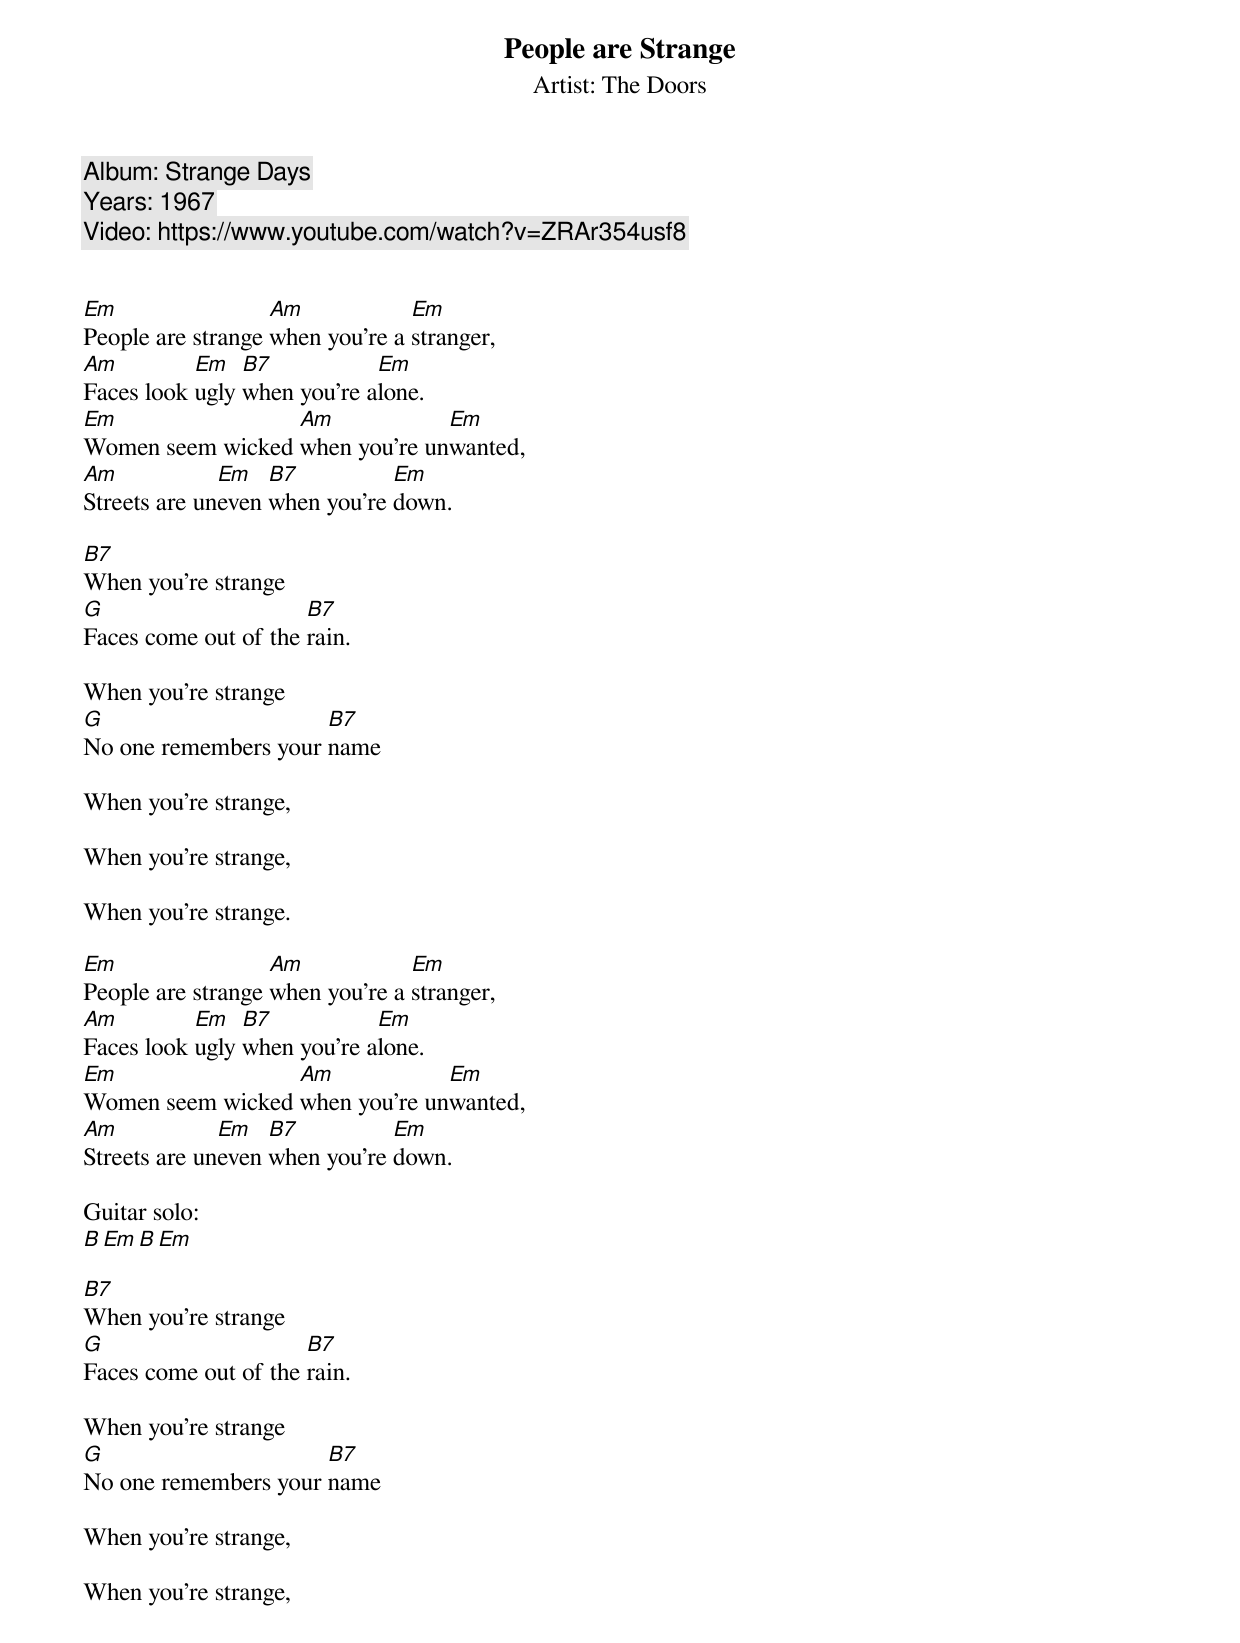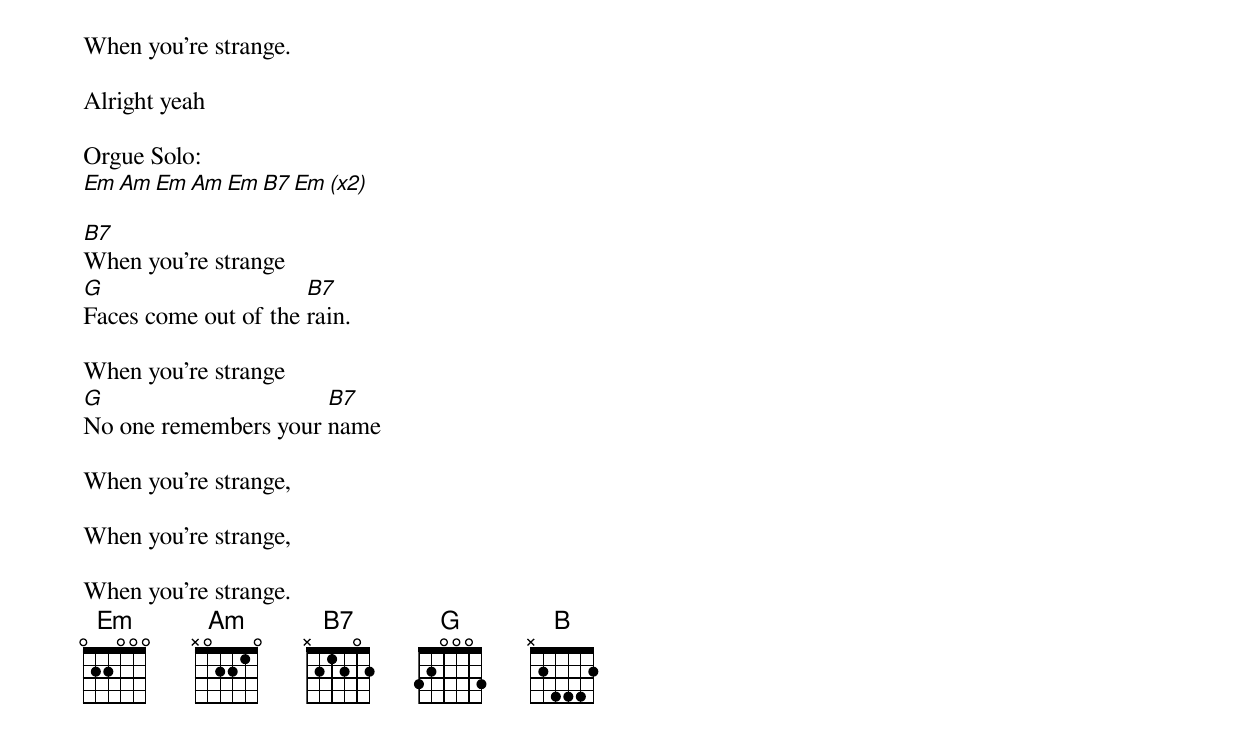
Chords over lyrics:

People are Strange
Artist: The Doors
Album: Strange Days
Years: 1967
Video: https://www.youtube.com/watch?v=ZRAr354usf8


Em                 Am            Em
People are strange when you're a stranger,
Am         Em   B7           Em
Faces look ugly when you're alone.
Em                Am            Em
Women seem wicked when you're unwanted,
Am            Em   B7          Em
Streets are uneven when you're down.

B7
When you're strange
G                     B7
Faces come out of the rain.

When you're strange
G                     B7
No one remembers your name

When you're strange,

When you're strange,

When you're strange.

Em                 Am            Em
People are strange when you're a stranger,
Am         Em   B7           Em
Faces look ugly when you're alone.
Em                Am            Em
Women seem wicked when you're unwanted,
Am            Em   B7          Em
Streets are uneven when you're down.

Guitar solo:
B Em B Em

B7
When you're strange
G                     B7
Faces come out of the rain.

When you're strange
G                     B7
No one remembers your name

When you're strange,

When you're strange,

When you're strange.

Alright yeah

Orgue Solo:
Em Am Em Am Em B7 Em (x2)

B7
When you're strange
G                     B7
Faces come out of the rain.

When you're strange
G                     B7
No one remembers your name

When you're strange,

When you're strange,

When you're strange.
